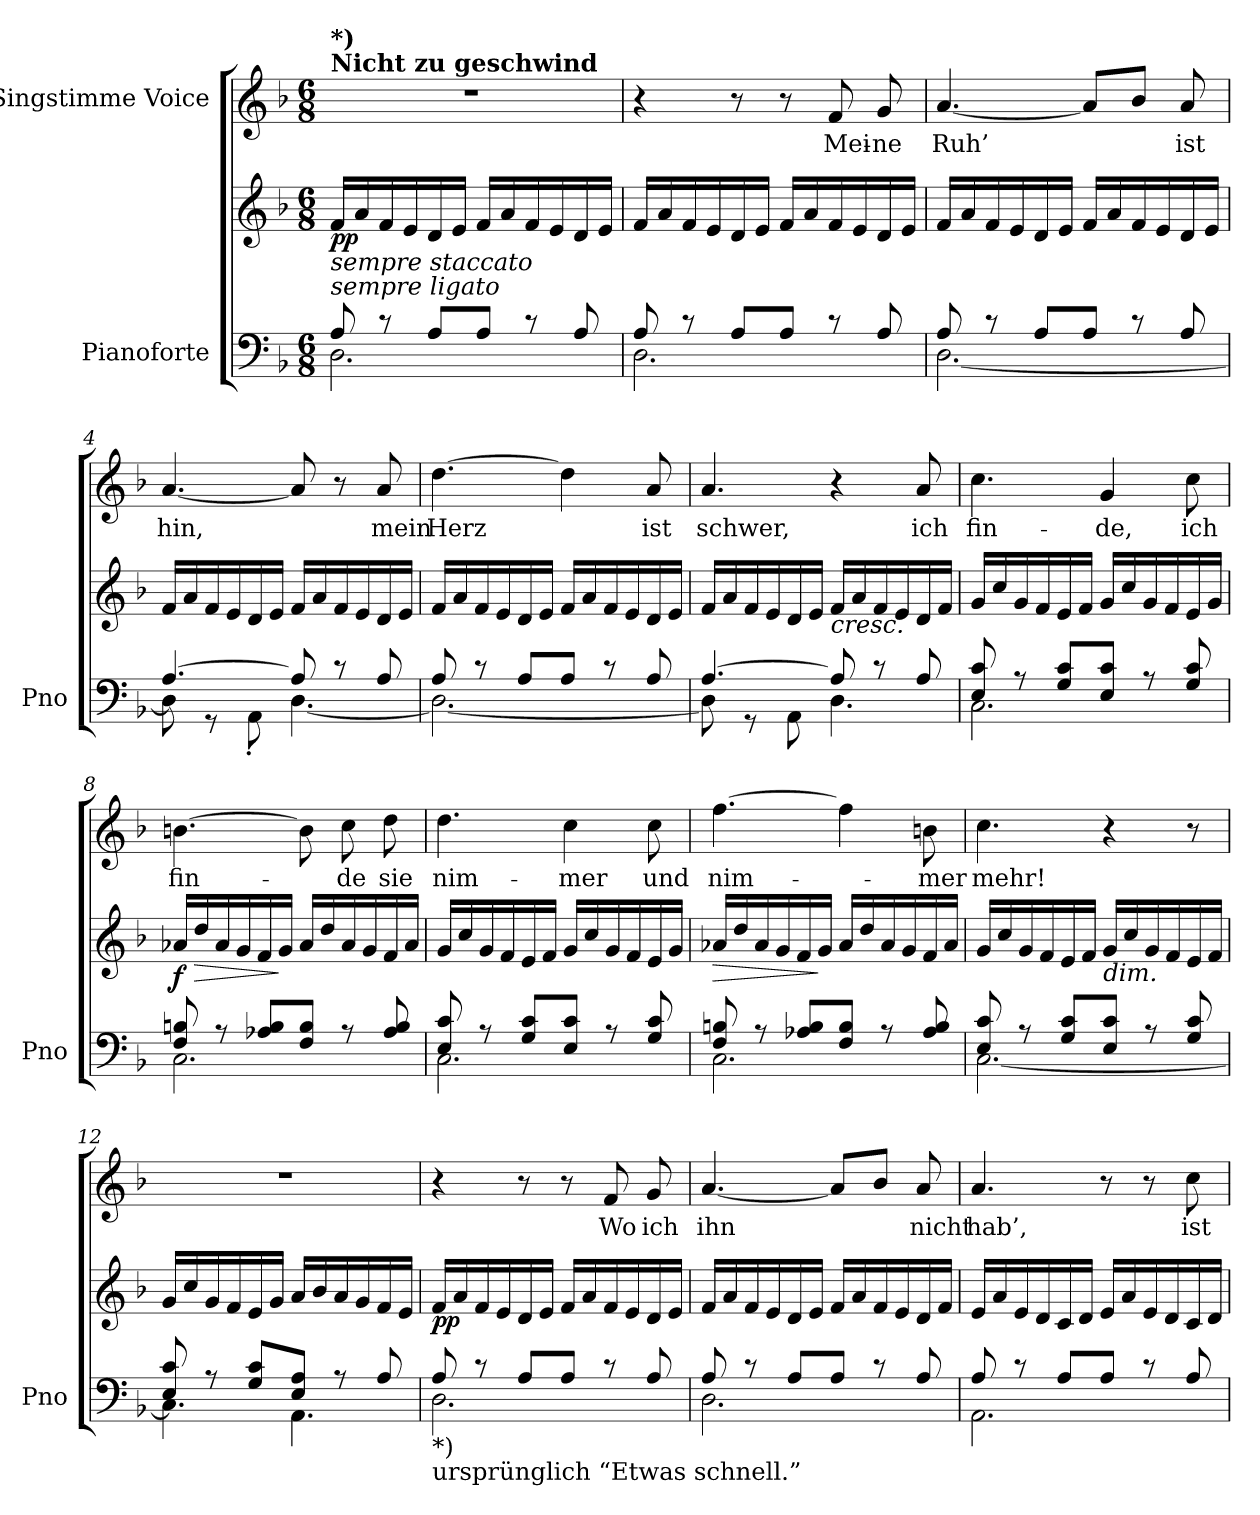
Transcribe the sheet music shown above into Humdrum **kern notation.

**kern	**kern	**dynam	**kern	**text
*part2	*part2	*part2	*part1	*part1
*staff3	*staff2	*staff2/3	*staff1	*staff1
*I"Pianoforte	*	*	*I"Singstimme Voice	*
*I'Pno	*	*	*	*
*clefF4	*clefG2	*	*clefG2	*
*k[b-]	*k[b-]	*	*k[b-]	*
*M6/8	*M6/8	*	*M6/8	*
*MM108	*MM108	*	*MM108	*
=1	=1	=1	=1	=1
*^	*	*	*	*
!	!	!	!	!LO:TX:a:B:t=Nicht zu geschwind	!
!	!	!	!	!LO:TX:a:B:t=*)	!
!	!	!LO:TX:b:i:t=sempre staccato	!	!	!
!	!	!LO:TX:b:i:t=sempre ligato	!	!	!
!	!	!	!LO:DY:b	!	!
8A/	2.D\	16f/LL	pp	2.r	.
.	.	16a/	.	.	.
8r	.	16f/	.	.	.
.	.	16e/	.	.	.
8A/L	.	16d/	.	.	.
.	.	16e/JJ	.	.	.
8A/J	.	16f/LL	.	.	.
.	.	16a/	.	.	.
8r	.	16f/	.	.	.
.	.	16e/	.	.	.
8A/	.	16d/	.	.	.
.	.	16e/JJ	.	.	.
=2	=2	=2	=2	=2	=2
8A/	2.D\	16f/LL	.	4r	.
.	.	16a/	.	.	.
8r	.	16f/	.	.	.
.	.	16e/	.	.	.
8A/L	.	16d/	.	8r	.
.	.	16e/JJ	.	.	.
8A/J	.	16f/LL	.	8r	.
.	.	16a/	.	.	.
!	!	!	!	!	!LO:LY:b
8r	.	16f/	.	8f/	Mei-
.	.	16e/	.	.	.
!	!	!	!	!	!LO:LY:b
8A/	.	16d/	.	8g/	-ne
.	.	16e/JJ	.	.	.
!!LO:LB:g=z
=3	=3	=3	=3	=3	=3
!	!	!	!	!	!LO:LY:b
8A/	[2.D\	16f/LL	.	[4.a/	Ruh’
.	.	16a/	.	.	.
8r	.	16f/	.	.	.
.	.	16e/	.	.	.
8A/L	.	16d/	.	.	.
.	.	16e/JJ	.	.	.
8A/J	.	16f/LL	.	8a/L]	.
.	.	16a/	.	.	.
8r	.	16f/	.	8b-/J	.
.	.	16e/	.	.	.
!	!	!	!	!	!LO:LY:b
8A/	.	16d/	.	8a/	ist
.	.	16e/JJ	.	.	.
=4	=4	=4	=4	=4	=4
!	!	!	!	!	!LO:LY:b
[4.A/	8D\]	16f/LL	.	[4.a/	hin,
.	.	16a/	.	.	.
.	8r	16f/	.	.	.
.	.	16e/	.	.	.
.	8AA'\	16d/	.	.	.
.	.	16e/JJ	.	.	.
8A/]	[4.D\	16f/LL	.	8a/]	.
.	.	16a/	.	.	.
8r	.	16f/	.	8r	.
.	.	16e/	.	.	.
!	!	!	!	!	!LO:LY:b
8A/	.	16d/	.	8a/	mein
.	.	16e/JJ	.	.	.
!!LO:LB:g=z
=5	=5	=5	=5	=5	=5
!	!	!	!	!	!LO:LY:b
8A/	2.D\_	16f/LL	.	[4.dd\	Herz
.	.	16a/	.	.	.
8r	.	16f/	.	.	.
.	.	16e/	.	.	.
8A/L	.	16d/	.	.	.
.	.	16e/JJ	.	.	.
8A/J	.	16f/LL	.	4dd\]	.
.	.	16a/	.	.	.
8r	.	16f/	.	.	.
.	.	16e/	.	.	.
!	!	!	!	!	!LO:LY:b
8A/	.	16d/	.	8a/	ist
.	.	16e/JJ	.	.	.
=6	=6	=6	=6	=6	=6
!	!	!	!	!	!LO:LY:b
[4.A/	8D\]	16f/LL	.	4.a/	schwer,
.	.	16a/	.	.	.
.	8r	16f/	.	.	.
.	.	16e/	.	.	.
.	8AA\	16d/	.	.	.
.	.	16e/JJ	.	.	.
!	!	!LO:TX:b:i:t=cresc.	!	!	!
8A/]	4.D\	16f/LL	.	4r	.
.	.	16a/	.	.	.
8r	.	16f/	.	.	.
.	.	16e/	.	.	.
!	!	!	!	!	!LO:LY:b
8A/	.	16d/	.	8a/	ich
.	.	16f/JJ	.	.	.
=7	=7	=7	=7	=7	=7
!	!	!	!	!	!LO:LY:b
8E/ 8c/	2.C\	16g/LL	.	4.cc\	fin-
.	.	16cc/	.	.	.
8r	.	16g/	.	.	.
.	.	16f/	.	.	.
8G/ 8c/L	.	16e/	.	.	.
.	.	16f/JJ	.	.	.
!	!	!	!	!	!LO:LY:b
8E/ 8c/J	.	16g/LL	.	4g/	-de,
.	.	16cc/	.	.	.
8r	.	16g/	.	.	.
.	.	16f/	.	.	.
!	!	!	!	!	!LO:LY:b
8G/ 8c/	.	16e/	.	8cc\	ich
.	.	16g/JJ	.	.	.
!!LO:LB:g=z
=8	=8	=8	=8	=8	=8
!	!	!	!LO:DY:b	!	!LO:LY:b
8F/ 8Bn/	2.C\	16a-X/LL	f	[4.bn\	fin-
!	!	!	!LO:HP:b	!	!
.	.	16dd/	>	.	.
8r	.	16a-/	.	.	.
.	.	16g/	.	.	.
8A-X/ 8B/L	.	16f/	.	.	.
.	.	16g/JJ	]	.	.
8F/ 8B/J	.	16a-/LL	.	8b\]	.
.	.	16dd/	.	.	.
!	!	!	!	!	!LO:LY:b
8r	.	16a-/	.	8cc\	-de
.	.	16g/	.	.	.
!	!	!	!	!	!LO:LY:b
8A-/ 8B/	.	16f/	.	8dd\	sie
.	.	16a-/JJ	.	.	.
!!LO:PB:g=z
=9	=9	=9	=9	=9	=9
!	!	!	!	!	!LO:LY:b
8E/ 8c/	2.C\	16g/LL	.	4.dd\	nim-
.	.	16cc/	.	.	.
8r	.	16g/	.	.	.
.	.	16f/	.	.	.
8G/ 8c/L	.	16e/	.	.	.
.	.	16f/JJ	.	.	.
!	!	!	!	!	!LO:LY:b
8E/ 8c/J	.	16g/LL	.	4cc\	-mer
.	.	16cc/	.	.	.
8r	.	16g/	.	.	.
.	.	16f/	.	.	.
!	!	!	!	!	!LO:LY:b
8G/ 8c/	.	16e/	.	8cc\	und
.	.	16g/JJ	.	.	.
=10	=10	=10	=10	=10	=10
!	!	!	!LO:HP:b	!	!LO:LY:b
8F/ 8Bn/	2.C\	16a-X/LL	>	[4.ff\	nim-
.	.	16dd/	.	.	.
8r	.	16a-/	.	.	.
.	.	16g/	.	.	.
8A-X/ 8B/L	.	16f/	.	.	.
.	.	16g/JJ	]	.	.
8F/ 8B/J	.	16a-/LL	.	4ff\]	.
.	.	16dd/	.	.	.
8r	.	16a-/	.	.	.
.	.	16g/	.	.	.
!	!	!	!	!	!LO:LY:b
8A-/ 8B/	.	16f/	.	8bn\	-mer
.	.	16a-/JJ	.	.	.
=11	=11	=11	=11	=11	=11
!	!	!	!	!	!LO:LY:b
8E/ 8c/	[2.C\	16g/LL	.	4.cc\	mehr!
.	.	16cc/	.	.	.
8r	.	16g/	.	.	.
.	.	16f/	.	.	.
8G/ 8c/L	.	16e/	.	.	.
.	.	16f/JJ	.	.	.
!	!	!LO:TX:b:i:t=dim.	!	!	!
8E/ 8c/J	.	16g/LL	.	4r	.
.	.	16cc/	.	.	.
8r	.	16g/	.	.	.
.	.	16f/	.	.	.
8G/ 8c/	.	16e/	.	8r	.
.	.	16f/JJ	.	.	.
!!LO:LB:g=z
=12	=12	=12	=12	=12	=12
8E/ 8c/	4.C\]	16g/LL	.	2.r	.
.	.	16cc/	.	.	.
8r	.	16g/	.	.	.
.	.	16f/	.	.	.
8G/ 8c/L	.	16e/	.	.	.
.	.	16g/JJ	.	.	.
8E/ 8A/J	4.AA\	16a/LL	.	.	.
.	.	16b-/	.	.	.
8r	.	16a/	.	.	.
.	.	16g/	.	.	.
8A/	.	16f/	.	.	.
.	.	16e/JJ	.	.	.
!!LO:LB:g=z
=13	=13	=13	=13	=13	=13
!LO:TX:b:t=*)	!	!	!	!	!
!LO:TX:b:t=ursprünglich “Etwas schnell.”	!	!	!	!	!
!	!	!	!LO:DY:b	!	!
8A/	2.D\	16f/LL	pp	4r	.
.	.	16a/	.	.	.
8r	.	16f/	.	.	.
.	.	16e/	.	.	.
8A/L	.	16d/	.	8r	.
.	.	16e/JJ	.	.	.
8A/J	.	16f/LL	.	8r	.
.	.	16a/	.	.	.
!	!	!	!	!	!LO:LY:b
8r	.	16f/	.	8f/	Wo
.	.	16e/	.	.	.
!	!	!	!	!	!LO:LY:b
8A/	.	16d/	.	8g/	ich
.	.	16e/JJ	.	.	.
=14	=14	=14	=14	=14	=14
!	!	!	!	!	!LO:LY:b
8A/	2.D\	16f/LL	.	[4.a/	ihn
.	.	16a/	.	.	.
8r	.	16f/	.	.	.
.	.	16e/	.	.	.
8A/L	.	16d/	.	.	.
.	.	16e/JJ	.	.	.
8A/J	.	16f/LL	.	8a/L]	.
.	.	16a/	.	.	.
8r	.	16f/	.	8b-/J	.
.	.	16e/	.	.	.
!	!	!	!	!	!LO:LY:b
8A/	.	16d/	.	8a/	nicht
.	.	16f/JJ	.	.	.
=15	=15	=15	=15	=15	=15
!	!	!	!	!	!LO:LY:b
8A/	2.AA\	16e/LL	.	4.a/	hab’,
.	.	16a/	.	.	.
8r	.	16e/	.	.	.
.	.	16d/	.	.	.
8A/L	.	16c/	.	.	.
.	.	16d/JJ	.	.	.
8A/J	.	16e/LL	.	8r	.
.	.	16a/	.	.	.
8r	.	16e/	.	8r	.
.	.	16d/	.	.	.
!	!	!	!	!	!LO:LY:b
8A/	.	16c/	.	8cc\	ist
.	.	16d/JJ	.	.	.
*v	*v	*	*	*	*
=	=	=	=	=
*-	*-	*-	*-	*-
